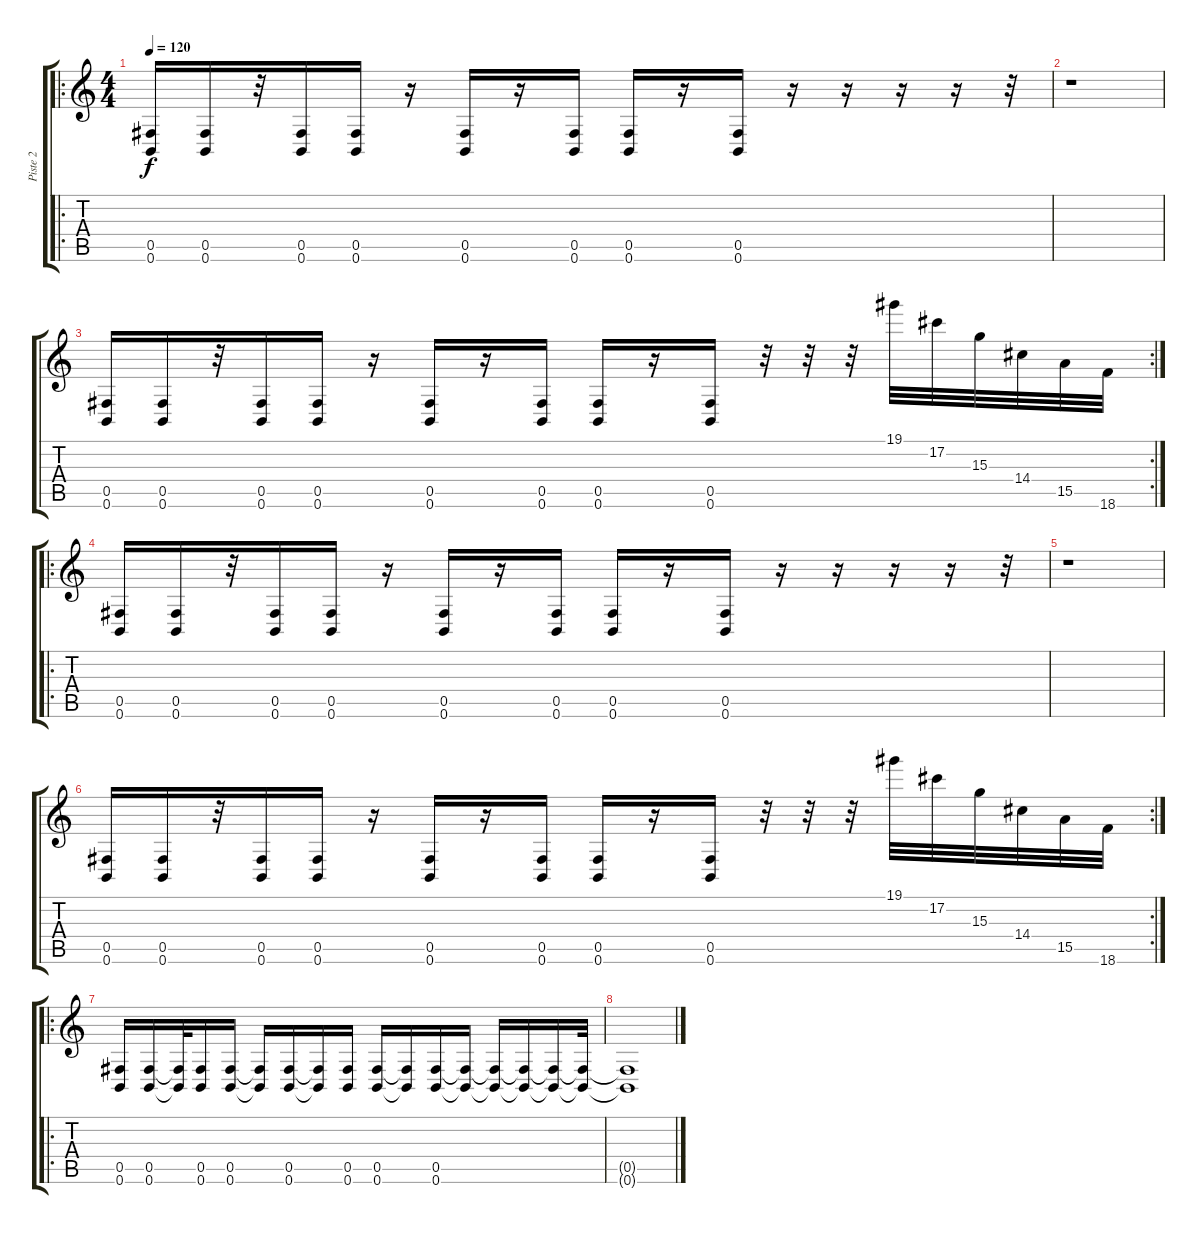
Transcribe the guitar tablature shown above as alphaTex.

\track ("Piste 2" "Piste 2") {instrument distortionguitar}
\staff {score tabs}
\tuning (Db4 Ab3 E3 B2 Gb2 B1) {hide}
\ro
\ts (4 4)
\tempo 120
\clef g2
\ks c
(0.5 0.6).16{dy f} (0.5 0.6).16 r.32 (0.5 0.6).16 (0.5 0.6).16 r.16 (0.5 0.6).16 r.16 (0.5 0.6).16 (0.5 0.6).16 r.16 (0.5 0.6).16 r.16 r.16 r.16 r.16 r.32 |
r.1 |
\rc 2
(0.5 0.6).16 (0.5 0.6).16 r.32 (0.5 0.6).16 (0.5 0.6).16 r.16 (0.5 0.6).16 r.16 (0.5 0.6).16 (0.5 0.6).16 r.16 (0.5 0.6).16 r.32 r.32 r.32 19.1.32 17.2.32 15.3.32 14.4.32 15.5.32 18.6.32 |
\ro
(0.5 0.6).16 (0.5 0.6).16 r.32 (0.5 0.6).16 (0.5 0.6).16 r.16 (0.5 0.6).16 r.16 (0.5 0.6).16 (0.5 0.6).16 r.16 (0.5 0.6).16 r.16 r.16 r.16 r.16 r.32 |
r.1 |
\rc 2
(0.5 0.6).16 (0.5 0.6).16 r.32 (0.5 0.6).16 (0.5 0.6).16 r.16 (0.5 0.6).16 r.16 (0.5 0.6).16 (0.5 0.6).16 r.16 (0.5 0.6).16 r.32 r.32 r.32 19.1.32 17.2.32 15.3.32 14.4.32 15.5.32 18.6.32 |
\ro
(0.5 0.6).16 (0.5 0.6).16 (0.5{t} 0.6{t}).32 (0.5 0.6).16 (0.5 0.6).16 (0.5{t} 0.6{t}).16 (0.5 0.6).16 (0.5{t} 0.6{t}).16 (0.5 0.6).16 (0.5 0.6).16 (0.5{t} 0.6{t}).16 (0.5 0.6).16 (0.5{t} 0.6{t}).16 (0.5{t} 0.6{t}).16 (0.5{t} 0.6{t}).16 (0.5{t} 0.6{t}).16 (0.5{t} 0.6{t}).32 |
(0.5{t} 0.6{t}).1
